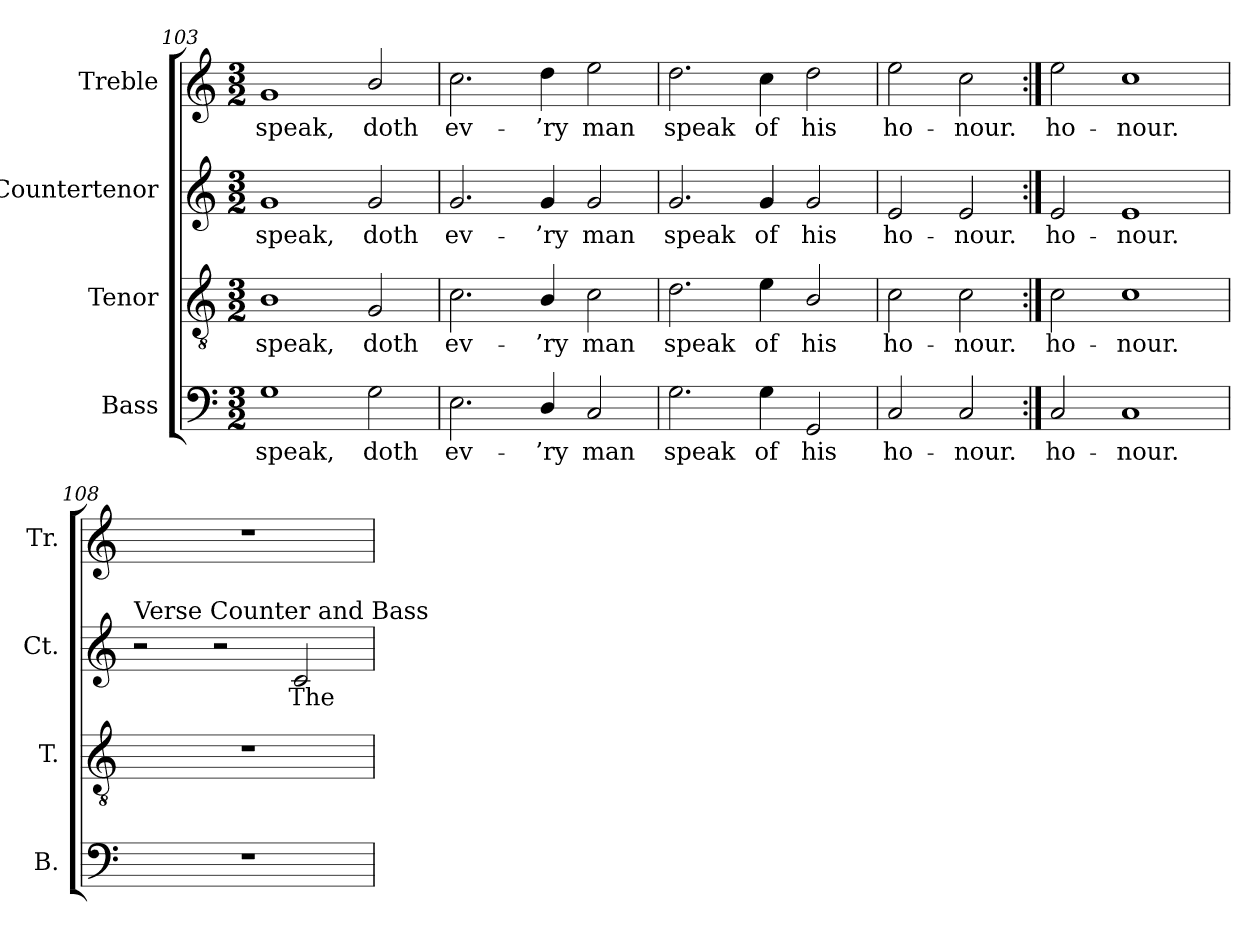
**kern	**text	**kern	**text	**kern	**text	**kern	**text
*part4	*part4	*part3	*part3	*part2	*part2	*part1	*part1
*staff4	*staff4	*staff3	*staff3	*staff2	*staff2	*staff1	*staff1
*I"Bass	*	*I"Tenor	*	*I"Countertenor	*	*I"Treble	*
*I'B.	*	*I'T.	*	*I'Ct.	*	*I'Tr.	*
*clefF4	*	*clefGv2	*	*clefG2	*	*clefG2	*
*	*	*ITrd7c12	*	*	*	*	*
*k[]	*	*k[]	*	*k[]	*	*k[]	*
*C:	*	*C:	*	*C:	*	*C:	*
*M3/2	*	*M3/2	*	*M3/2	*	*M3/2	*
=103	=103	=103	=103	=103	=103	=103	=103
!	!LO:LY:b:color=#000000	!	!	!	!	!	!
!	!	!	!LO:LY:b:color=#000000	!	!	!	!
!	!	!	!	!	!LO:LY:b:color=#000000	!	!
!	!	!	!	!	!	!	!LO:LY:b:color=#000000
1Gi	speak,	1BBi	speak,	1gi	speak,	1gi	speak,
!	!LO:LY:b:color=#000000	!	!	!	!	!	!
!	!	!	!LO:LY:b:color=#000000	!	!	!	!
!	!	!	!	!	!LO:LY:b:color=#000000	!	!
!	!	!	!	!	!	!	!LO:LY:b:color=#000000
2Gi\	doth	2GGi/	doth	2gi/	doth	2bi/	doth
=104	=104	=104	=104	=104	=104	=104	=104
!	!LO:LY:b:color=#000000	!	!	!	!	!	!
!	!	!	!LO:LY:b:color=#000000	!	!	!	!
!	!	!	!	!	!LO:LY:b:color=#000000	!	!
!	!	!	!	!	!	!	!LO:LY:b:color=#000000
2.Ei\	ev-	2.Ci\	ev-	2.gi/	ev-	2.cci\	ev-
!	!LO:LY:b:color=#000000	!	!	!	!	!	!
!	!	!	!LO:LY:b:color=#000000	!	!	!	!
!	!	!	!	!	!LO:LY:b:color=#000000	!	!
!	!	!	!	!	!	!	!LO:LY:b:color=#000000
4Di/	-’ry	4BBi/	-’ry	4gi/	-’ry	4ddi\	-’ry
!	!LO:LY:b:color=#000000	!	!	!	!	!	!
!	!	!	!LO:LY:b:color=#000000	!	!	!	!
!	!	!	!	!	!LO:LY:b:color=#000000	!	!
!	!	!	!	!	!	!	!LO:LY:b:color=#000000
2Ci/	man	2Ci\	man	2gi/	man	2eei\	man
=105	=105	=105	=105	=105	=105	=105	=105
!	!LO:LY:b:color=#000000	!	!	!	!	!	!
!	!	!	!LO:LY:b:color=#000000	!	!	!	!
!	!	!	!	!	!LO:LY:b:color=#000000	!	!
!	!	!	!	!	!	!	!LO:LY:b:color=#000000
2.Gi\	speak	2.Di\	speak	2.gi/	speak	2.ddi\	speak
!	!LO:LY:b:color=#000000	!	!	!	!	!	!
!	!	!	!LO:LY:b:color=#000000	!	!	!	!
!	!	!	!	!	!LO:LY:b:color=#000000	!	!
!	!	!	!	!	!	!	!LO:LY:b:color=#000000
4Gi\	of	4Ei\	of	4gi/	of	4cci\	of
!	!LO:LY:b:color=#000000	!	!	!	!	!	!
!	!	!	!LO:LY:b:color=#000000	!	!	!	!
!	!	!	!	!	!LO:LY:b:color=#000000	!	!
!	!	!	!	!	!	!	!LO:LY:b:color=#000000
2GGi/	his	2BBi/	his	2gi/	his	2ddi\	his
=106	=106	=106	=106	=106	=106	=106	=106
!	!LO:LY:b:color=#000000	!	!	!	!	!	!
!	!	!	!LO:LY:b:color=#000000	!	!	!	!
!	!	!	!	!	!LO:LY:b:color=#000000	!	!
!	!	!	!	!	!	!	!LO:LY:b:color=#000000
2Ci/	ho-	2Ci\	ho-	2ei/	ho-	2eei\	ho-
!	!LO:LY:b:color=#000000	!	!	!	!	!	!
!	!	!	!LO:LY:b:color=#000000	!	!	!	!
!	!	!	!	!	!LO:LY:b:color=#000000	!	!
!	!	!	!	!	!	!	!LO:LY:b:color=#000000
2Ci/	-nour.	2Ci\	-nour.	2ei/	-nour.	2cci\	-nour.
=107:|!	=107:|!	=107:|!	=107:|!	=107:|!	=107:|!	=107:|!	=107:|!
!	!LO:LY:b:color=#000000	!	!	!	!	!	!
!	!	!	!LO:LY:b:color=#000000	!	!	!	!
!	!	!	!	!	!LO:LY:b:color=#000000	!	!
!	!	!	!	!	!	!	!LO:LY:b:color=#000000
2Ci/	ho-	2Ci\	ho-	2ei/	ho-	2eei\	ho-
!	!LO:LY:b:color=#000000	!	!	!	!	!	!
!	!	!	!LO:LY:b:color=#000000	!	!	!	!
!	!	!	!	!	!LO:LY:b:color=#000000	!	!
!	!	!	!	!	!	!	!LO:LY:b:color=#000000
1Ci	-nour.	1Ci	-nour.	1ei	-nour.	1cci	-nour.
!!LO:LB:g=z
=108	=108	=108	=108	=108	=108	=108	=108
!	!	!	!	!LO:TX:a:t=Verse Counter and Bass	!	!	!
!LO:N:vis=1	!	!LO:N:vis=1	!	!	!	!LO:N:vis=1	!
1.r	.	1.r	.	2r	.	1.r	.
.	.	.	.	2r	.	.	.
!	!	!	!	!	!LO:LY:b:color=#000000	!	!
.	.	.	.	2ci/	The	.	.
=	=	=	=	=	=	=	=
*-	*-	*-	*-	*-	*-	*-	*-
